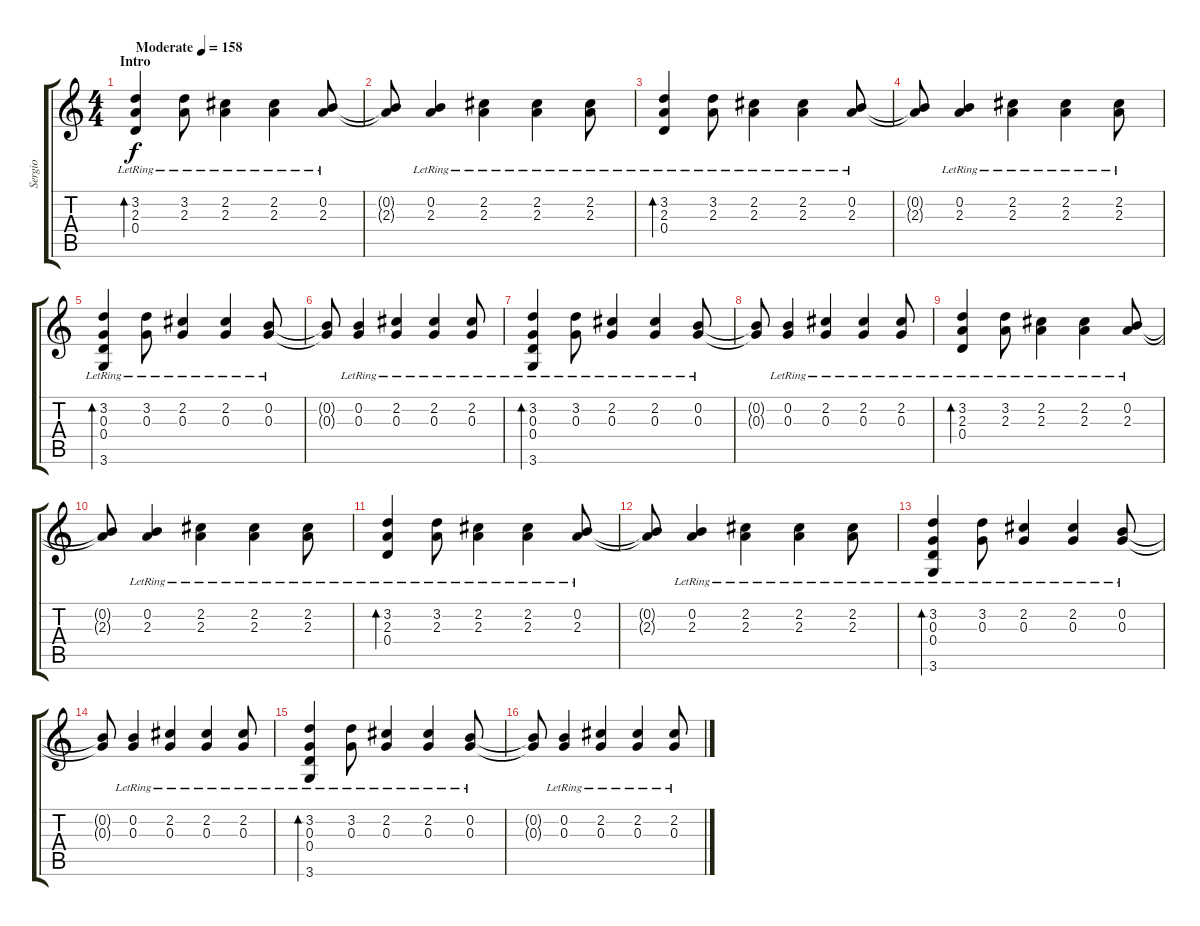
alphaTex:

\track ("Sergio" "Sergio") {instrument acousticguitarsteel}
\staff {score tabs}
\tuning (E4 B3 G3 D3 A2 E2) {hide}
\ts (4 4)
\section ("" "Intro")
\tempo (158 "Moderate")
\clef g2
\ks c
(3.2{lr} 2.3{lr} 0.4{lr}).4{bd 120 dy f instrument acousticguitarsteel} (3.2{lr} 2.3{lr}).8 (2.2{lr} 2.3{lr}).4 (2.2{lr} 2.3{lr}).4 (0.2{lr} 2.3{lr}).8 |
(0.2{t} 2.3{t}).8 (0.2{lr} 2.3{lr}).4 (2.2{lr} 2.3{lr}).4 (2.2{lr} 2.3{lr}).4 (2.2{lr} 2.3{lr}).8 |
(3.2{lr} 2.3{lr} 0.4{lr}).4{bd 120} (3.2{lr} 2.3{lr}).8 (2.2{lr} 2.3{lr}).4 (2.2{lr} 2.3{lr}).4 (0.2{lr} 2.3{lr}).8 |
(0.2{t} 2.3{t}).8 (0.2{lr} 2.3{lr}).4 (2.2{lr} 2.3{lr}).4 (2.2{lr} 2.3{lr}).4 (2.2{lr} 2.3{lr}).8 |
(3.2{lr} 0.3{lr} 0.4{lr} 3.6{lr}).4{bd 120} (3.2{lr} 0.3{lr}).8 (2.2{lr} 0.3{lr}).4 (2.2{lr} 0.3{lr}).4 (0.2{lr} 0.3{lr}).8 |
(0.2{t} 0.3{t}).8 (0.2{lr} 0.3{lr}).4 (2.2{lr} 0.3{lr}).4 (2.2{lr} 0.3{lr}).4 (2.2{lr} 0.3{lr}).8 |
(3.2{lr} 0.3{lr} 0.4{lr} 3.6{lr}).4{bd 120} (3.2{lr} 0.3{lr}).8 (2.2{lr} 0.3{lr}).4 (2.2{lr} 0.3{lr}).4 (0.2{lr} 0.3{lr}).8 |
(0.2{t} 0.3{t}).8 (0.2{lr} 0.3{lr}).4 (2.2{lr} 0.3{lr}).4 (2.2{lr} 0.3{lr}).4 (2.2{lr} 0.3{lr}).8 |
(3.2{lr} 2.3{lr} 0.4{lr}).4{bd 120} (3.2{lr} 2.3{lr}).8 (2.2{lr} 2.3{lr}).4 (2.2{lr} 2.3{lr}).4 (0.2{lr} 2.3{lr}).8 |
(0.2{t} 2.3{t}).8 (0.2{lr} 2.3{lr}).4 (2.2{lr} 2.3{lr}).4 (2.2{lr} 2.3{lr}).4 (2.2{lr} 2.3{lr}).8 |
(3.2{lr} 2.3{lr} 0.4{lr}).4{bd 120} (3.2{lr} 2.3{lr}).8 (2.2{lr} 2.3{lr}).4 (2.2{lr} 2.3{lr}).4 (0.2{lr} 2.3{lr}).8 |
(0.2{t} 2.3{t}).8 (0.2{lr} 2.3{lr}).4 (2.2{lr} 2.3{lr}).4 (2.2{lr} 2.3{lr}).4 (2.2{lr} 2.3{lr}).8 |
(3.2{lr} 0.3{lr} 0.4{lr} 3.6{lr}).4{bd 120} (3.2{lr} 0.3{lr}).8 (2.2{lr} 0.3{lr}).4 (2.2{lr} 0.3{lr}).4 (0.2{lr} 0.3{lr}).8 |
(0.2{t} 0.3{t}).8 (0.2{lr} 0.3{lr}).4 (2.2{lr} 0.3{lr}).4 (2.2{lr} 0.3{lr}).4 (2.2{lr} 0.3{lr}).8 |
(3.2{lr} 0.3{lr} 0.4{lr} 3.6{lr}).4{bd 120} (3.2{lr} 0.3{lr}).8 (2.2{lr} 0.3{lr}).4 (2.2{lr} 0.3{lr}).4 (0.2{lr} 0.3{lr}).8 |
(0.2{t} 0.3{t}).8 (0.2{lr} 0.3{lr}).4 (2.2{lr} 0.3{lr}).4 (2.2{lr} 0.3{lr}).4 (2.2{lr} 0.3{lr}).8
